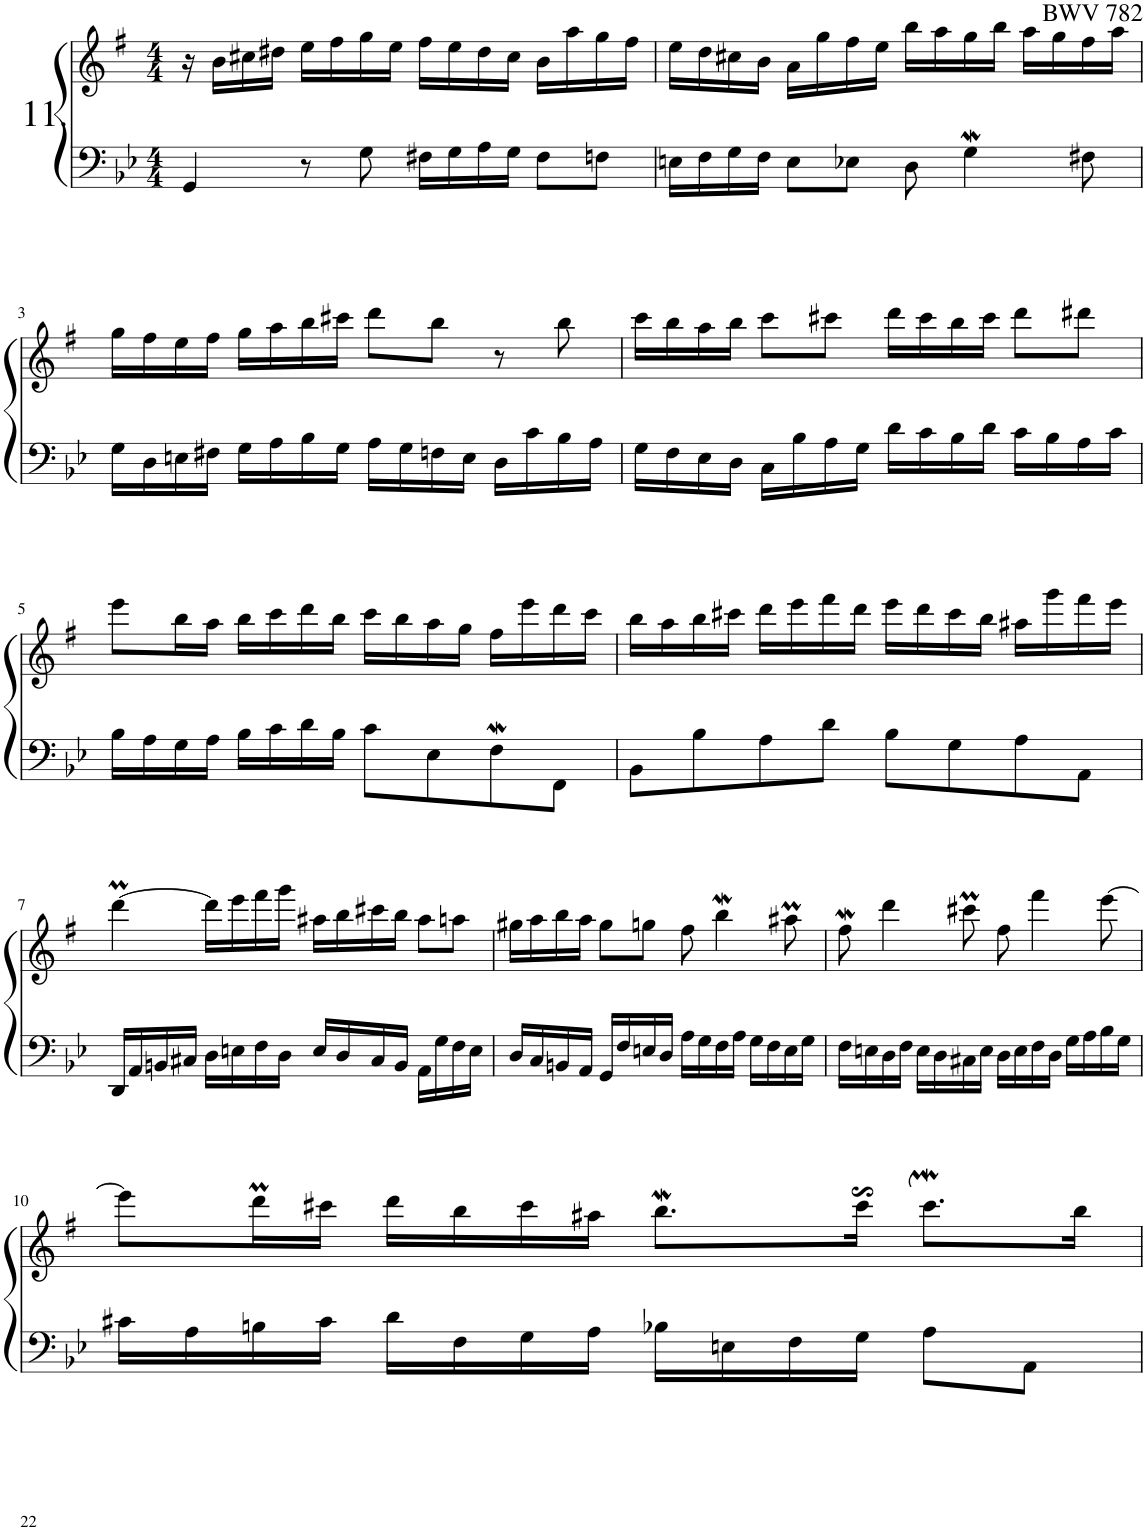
**kern	**kern
*part2	*part1
*staff2	*staff1
*I"Violoncello	*I"Alto Saxophone
*I'Vc	*I'A Sax
!!LO:PB:g=z
*clefF4	*clefG2
*	*Trd5c9
*k[b-e-]	*k[f#]
*M4/4	*M4/4
=1	=1
4GG/	16r
.	16b\LL
.	16cc#X\
.	16dd#X\JJ
8r	16ee\LL
.	16ff#\
8G\	16gg\
.	16ee\JJ
16F#X\LL	16ff#\LL
16G\	16ee\
16A\	16dd#\
16G\JJ	16cc#\JJ
8F#\L	16b\LL
.	16aa\
8Fn\J	16gg\
.	16ff#\JJ
=2	=2
16En\LL	16ee\LL
16F\	16dd\
16G\	16cc#X\
16F\JJ	16b\JJ
8E\L	16a\LL
.	16gg\
8E-X\J	16ff#\
.	16ee\JJ
8D\	16bb\LL
.	16aa\
4GW\	16gg\
.	16bb\JJ
.	16aa\LL
.	16gg\
8F#X\	16ff#\
.	16aa\JJ
!!LO:LB:g=z
=3	=3
16G\LL	16gg\LL
16D\	16ff#\
16En\	16ee\
16F#X\JJ	16ff#\JJ
16G\LL	16gg\LL
16A\	16aa\
16B-\	16bb\
16G\JJ	16ccc#X\JJ
16A\LL	8ddd\L
16G\	.
16Fn\	8bb\J
16E\JJ	.
16D\LL	8r
16c\	.
16B-\	8bb\
16A\JJ	.
=4	=4
16G\LL	16ccc\LL
16F\	16bb\
16E-\	16aa\
16D\JJ	16bb\JJ
16C\LL	8ccc\L
16B-\	.
16A\	8ccc#X\J
16G\JJ	.
16d\LL	16ddd\LL
16c\	16ccc#\
16B-\	16bb\
16d\JJ	16ccc#\JJ
16c\LL	8ddd\L
16B-\	.
16A\	8ddd#X\J
16c\JJ	.
!!LO:LB:g=z
=5	=5
16B-\LL	8eee\L
16A\	.
16G\	16bb\L
16A\JJ	16aa\JJ
16B-\LL	16bb\LL
16c\	16ccc\
16d\	16ddd\
16B-\JJ	16bb\JJ
8c\L	16ccc\LL
.	16bb\
8E-\	16aa\
.	16gg\JJ
8FW\	16ff#\LL
.	16eee\
8FF\J	16ddd\
.	16ccc\JJ
=6	=6
8BB-\L	16bb\LL
.	16aa\
8B-\	16bb\
.	16ccc#X\JJ
8A\	16ddd\LL
.	16eee\
8d\J	16fff#\
.	16ddd\JJ
8B-\L	16eee\LL
.	16ddd\
8G\	16ccc#\
.	16bb\JJ
8A\	16aa#X\LL
.	16ggg\
8AA\J	16fff#\
.	16eee\JJ
!!LO:LB:g=z
=7	=7
16DD/LL	[4dddM\
16AA/	.
16BBn/	.
16C#X/JJ	.
16D\LL	16ddd\LL]
16En\	16eee\
16F\	16fff#\
16D\JJ	16ggg\JJ
16E/LL	16aa#X\LL
16D/	16bb\
16C#/	16ccc#X\
16BB/JJ	16bb\JJ
16AA\LL	8aa#\L
16G\	.
16F\	8aan\J
16E\JJ	.
=8	=8
16D/LL	16gg#X\LL
16C/	16aa\
16BBn/	16bb\
16AA/JJ	16aa\JJ
16GG/LL	8gg#\L
16F/	.
16En/	8ggn\J
16D/JJ	.
16A\LL	8ff#\
16G\	.
16F\	4bbW\
16A\JJ	.
16G\LL	.
16F\	.
16E\	8aa#Xm\
16G\JJ	.
=9	=9
16F\LL	8ff#W\
16En\	.
16D\	4ddd\
16F\JJ	.
16E\LL	.
16D\	.
16C#X\	8ccc#Xm\
16E\JJ	.
16D\LL	8ff#\
16E\	.
16F\	4fff#\
16D\JJ	.
16G\LL	.
16A\	.
16B-\	[8eee\
16G\JJ	.
!!LO:LB:g=z
=10	=10
16c#X\LL	8eee\L]
16A\	.
16Bn\	16dddM\L
16c#\JJ	16ccc#X\JJ
16d\LL	16ddd\LL
16F\	16bb\
16G\	16ccc#\
16A\JJ	16aa#X\JJ
16B-X\LL	8.bbW\L
16En\	.
16F\	.
16G\JJ	16ccc#s$sS\Jk
8A\L	8.ccc#W\L
8AA\J	.
.	16bb\Jk
=	=
*-	*-
